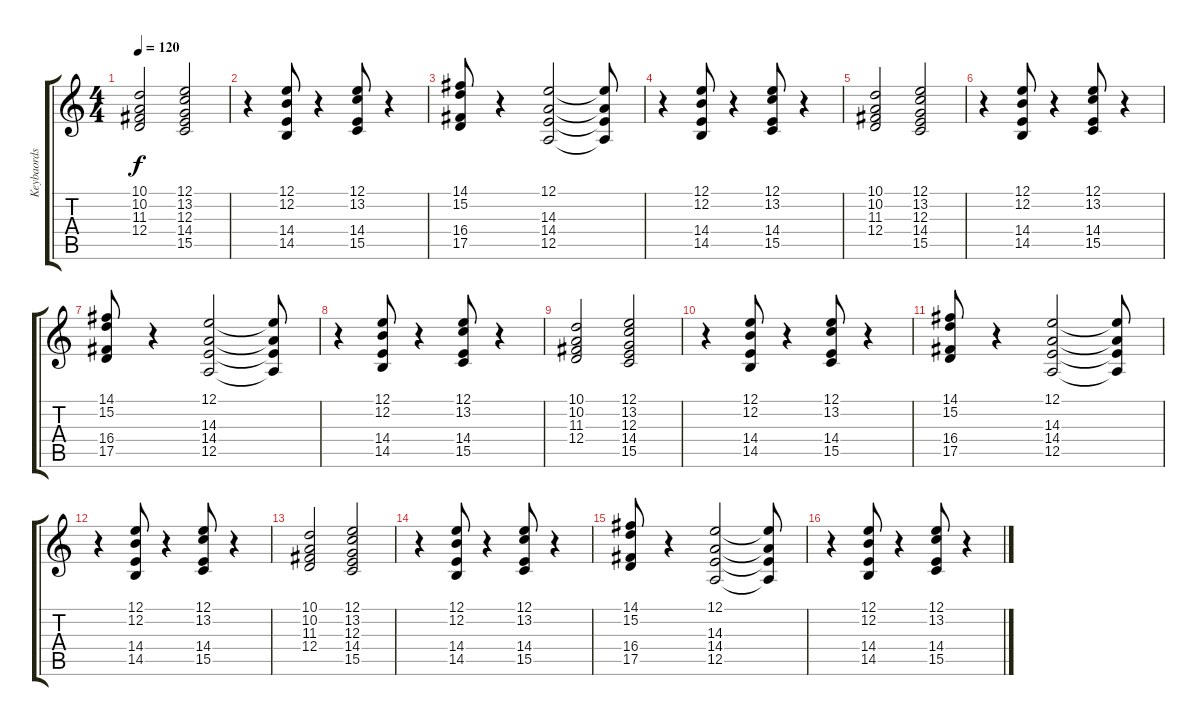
\track ("Keybaords" "Keybaords") {instrument lead2sawtooth}
\staff {score tabs}
\tuning (E4 B3 G3 D3 A2 E2) {hide}
\ts (4 4)
\tempo 120
\clef g2
\ks c
(10.1 10.2 11.3 12.4).2{dy f} (12.1 13.2 12.3 14.4 15.5).2 |
r.4 (12.1 12.2 14.4 14.5).8 r.4 (12.1 13.2 14.4 15.5).8 r.4 |
(14.1 15.2 16.4 17.5).8 r.4 (12.1 14.3 14.4 12.5).2 (12.1{t} 14.3{t} 14.4{t} 12.5{t}).8 |
r.4 (12.1 12.2 14.4 14.5).8 r.4 (12.1 13.2 14.4 15.5).8 r.4 |
(10.1 10.2 11.3 12.4).2 (12.1 13.2 12.3 14.4 15.5).2 |
r.4 (12.1 12.2 14.4 14.5).8 r.4 (12.1 13.2 14.4 15.5).8 r.4 |
(14.1 15.2 16.4 17.5).8 r.4 (12.1 14.3 14.4 12.5).2 (12.1{t} 14.3{t} 14.4{t} 12.5{t}).8 |
r.4 (12.1 12.2 14.4 14.5).8{volume 16} r.4 (12.1 13.2 14.4 15.5).8{volume 15} r.4 |
(10.1 10.2 11.3 12.4).2{volume 15} (12.1 13.2 12.3 14.4 15.5).2{volume 15} |
r.4 (12.1 12.2 14.4 14.5).8{volume 14} r.4 (12.1 13.2 14.4 15.5).8{volume 14} r.4 |
(14.1 15.2 16.4 17.5).8{volume 13} r.4 (12.1 14.3 14.4 12.5).2{volume 13} (12.1{t} 14.3{t} 14.4{t} 12.5{t}).8 |
r.4 (12.1 12.2 14.4 14.5).8{volume 12} r.4 (12.1 13.2 14.4 15.5).8{volume 12} r.4 |
(10.1 10.2 11.3 12.4).2{volume 11} (12.1 13.2 12.3 14.4 15.5).2{volume 11} |
r.4 (12.1 12.2 14.4 14.5).8{volume 10} r.4 (12.1 13.2 14.4 15.5).8{volume 10} r.4 |
(14.1 15.2 16.4 17.5).8{volume 10} r.4 (12.1 14.3 14.4 12.5).2{volume 9} (12.1{t} 14.3{t} 14.4{t} 12.5{t}).8 |
r.4 (12.1 12.2 14.4 14.5).8{volume 8} r.4 (12.1 13.2 14.4 15.5).8{volume 8} r.4
